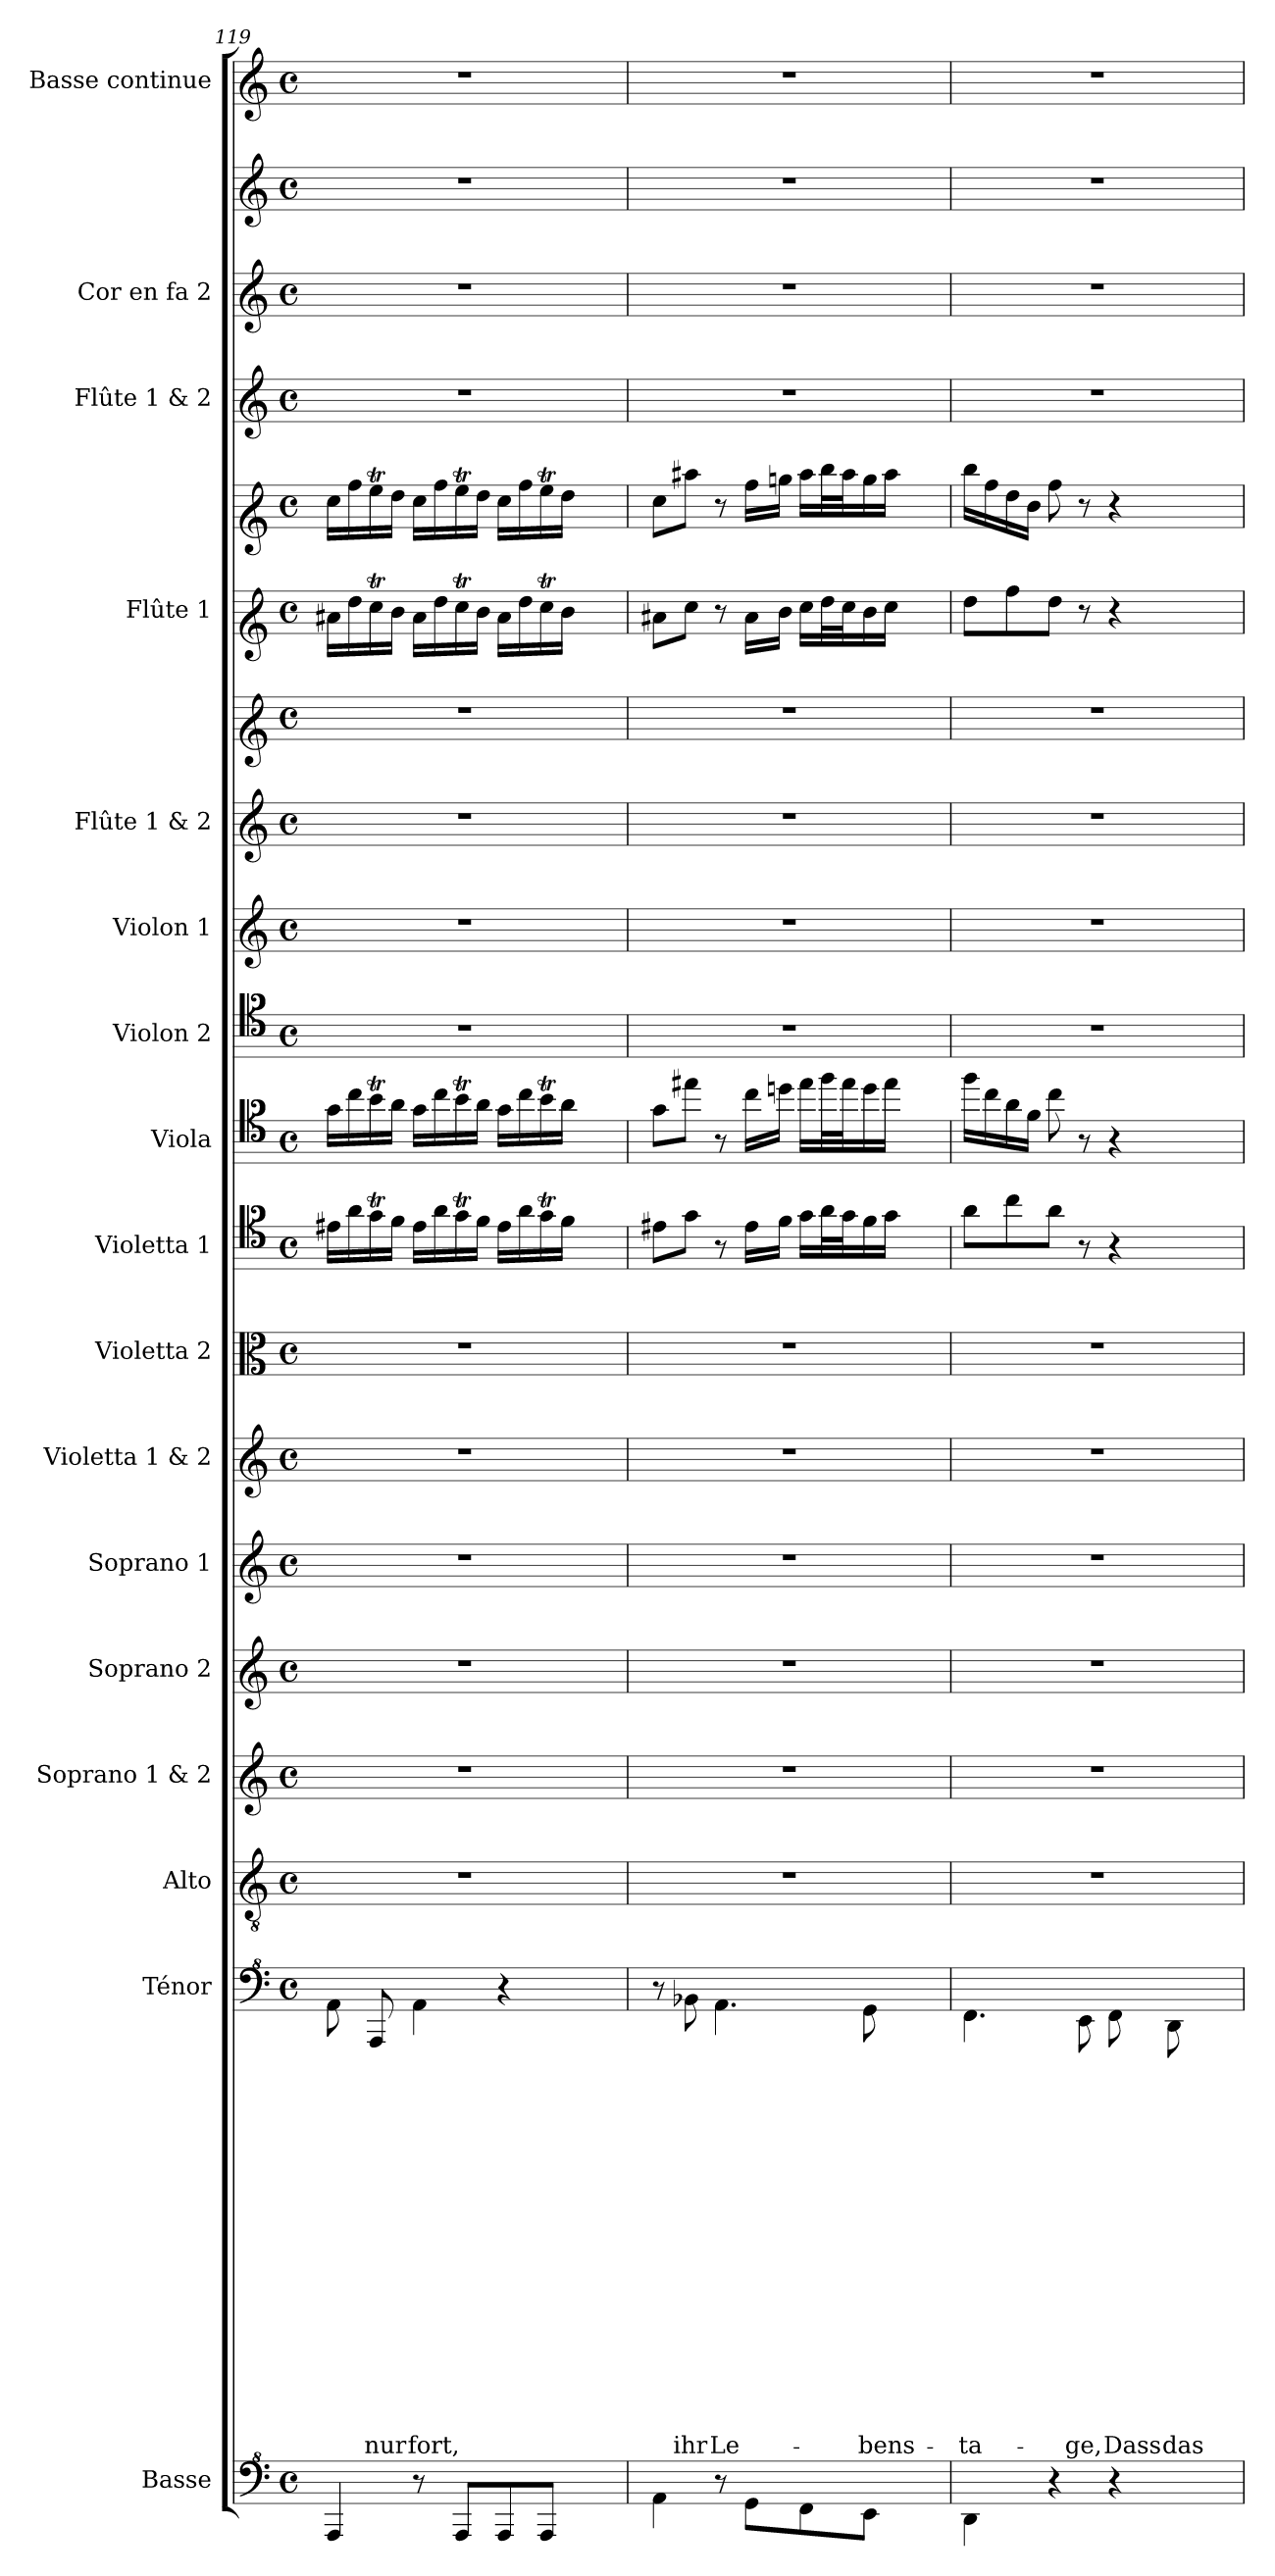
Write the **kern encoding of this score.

**kern	**kern	**text	**text	**text	**text	**text	**text	**text	**text	**text	**text	**text	**text	**text	**text	**text	**text	**text	**kern	**kern	**kern	**kern	**kern	**kern	**kern	**kern	**kern	**kern	**kern	**kern	**kern	**kern	**kern	**kern	**kern	**kern
*part17	*part16	*part16	*part16	*part16	*part16	*part16	*part16	*part16	*part16	*part16	*part16	*part16	*part16	*part16	*part16	*part16	*part16	*part16	*part15	*part14	*part13	*part12	*part11	*part10	*part9	*part8	*part7	*part6	*part5	*part5	*part4	*part4	*part3	*part2	*part2	*part1
*staff20	*staff19	*staff19	*staff19	*staff19	*staff19	*staff19	*staff19	*staff19	*staff19	*staff19	*staff19	*staff19	*staff19	*staff19	*staff19	*staff19	*staff19	*staff19	*staff18	*staff17	*staff16	*staff15	*staff14	*staff13	*staff12	*staff11	*staff10	*staff9	*staff8	*staff7	*staff6	*staff5	*staff4	*staff3	*staff2	*staff1
*I"Basse	*I"Ténor	*	*	*	*	*	*	*	*	*	*	*	*	*	*	*	*	*	*I"Alto	*I"Soprano 1 & 2	*I"Soprano 2	*I"Soprano 1	*I"Violetta 1 & 2	*I"Violetta 2	*I"Violetta 1	*I"Viola	*I"Violon 2	*I"Violon 1	*I"Flûte 1 & 2	*	*I"Flûte 1	*	*I"Flûte 1 & 2	*I"Cor en fa 2	*	*I"Basse continue
*I'Bas	*I'T	*	*	*	*	*	*	*	*	*	*	*	*	*	*	*	*	*	*I'A	*	*I'S 2	*I'S 1	*	*I'Vta 2	*I'Vta 1	*I'Vla	*I'Vln 2	*I'Vln 1	*I'Vln 1	*	*I'Fl 1	*	*	*I'Cor 2	*	*I'BC
*clefF^4	*clefF^4	*	*	*	*	*	*	*	*	*	*	*	*	*	*	*	*	*	*clefGv2	*clefG2	*clefG2	*clefG2	*clefG2	*clefC3	*clefC5	*clefC5	*clefC5	*clefG2	*clefG2	*clefG1	*clefG1	*clefG1	*clefG2	*clefG2	*clefG2	*clefG2
*ITrd7c12	*	*	*	*	*	*	*	*	*	*	*	*	*	*	*	*	*	*	*	*	*	*	*	*	*	*	*	*	*	*	*	*	*	*	*ITrd4c7	*ITrd4c7
*k[]	*k[]	*	*	*	*	*	*	*	*	*	*	*	*	*	*	*	*	*	*k[]	*k[]	*k[]	*k[]	*k[]	*k[]	*k[]	*k[]	*k[]	*k[]	*k[]	*k[]	*k[]	*k[]	*k[]	*k[]	*k[b-]	*k[b-]
*C:	*C:	*	*	*	*	*	*	*	*	*	*	*	*	*	*	*	*	*	*C:	*C:	*C:	*C:	*C:	*C:	*C:	*C:	*C:	*C:	*C:	*C:	*C:	*C:	*C:	*C:	*F:	*F:
*M4/4	*M4/4	*	*	*	*	*	*	*	*	*	*	*	*	*	*	*	*	*	*M4/4	*M4/4	*M4/4	*M4/4	*M4/4	*M4/4	*M4/4	*M4/4	*M4/4	*M4/4	*M4/4	*M4/4	*M4/4	*M4/4	*M4/4	*M4/4	*M4/4	*M4/4
*met(c)	*met(c)	*	*	*	*	*	*	*	*	*	*	*	*	*	*	*	*	*	*met(c)	*met(c)	*met(c)	*met(c)	*met(c)	*met(c)	*met(c)	*met(c)	*met(c)	*met(c)	*met(c)	*met(c)	*met(c)	*met(c)	*met(c)	*met(c)	*met(c)	*met(c)
=119	=119	=119	=119	=119	=119	=119	=119	=119	=119	=119	=119	=119	=119	=119	=119	=119	=119	=119	=119	=119	=119	=119	=119	=119	=119	=119	=119	=119	=119	=119	=119	=119	=119	=119	=119	=119
4AAA/	8A\	.	.	.	.	.	.	.	.	.	.	.	.	.	.	.	.	.	1r	1r	1r	1r	1r	1r	16c#X\LL	16e\LL	1r	1r	1r	1r	16cc#X\LL	16ee\LL	1r	1r	1r	1r
.	.	.	.	.	.	.	.	.	.	.	.	.	.	.	.	.	.	.	.	.	.	.	.	.	16f\	16a\	.	.	.	.	16ff\	16aa\	.	.	.	.
.	8AA/	.	.	.	.	.	.	.	.	.	.	.	.	.	.	.	.	nur	.	.	.	.	.	.	16et\	16gT\	.	.	.	.	16eet\	16ggT\	.	.	.	.
.	.	.	.	.	.	.	.	.	.	.	.	.	.	.	.	.	.	.	.	.	.	.	.	.	16d\JJ	16f\JJ	.	.	.	.	16dd\JJ	16ff\JJ	.	.	.	.
8r	4A\	.	.	.	.	.	.	.	.	.	.	.	.	.	.	.	.	fort,	.	.	.	.	.	.	16c#\LL	16e\LL	.	.	.	.	16cc#\LL	16ee\LL	.	.	.	.
.	.	.	.	.	.	.	.	.	.	.	.	.	.	.	.	.	.	.	.	.	.	.	.	.	16f\	16a\	.	.	.	.	16ff\	16aa\	.	.	.	.
8AAA/L	.	.	.	.	.	.	.	.	.	.	.	.	.	.	.	.	.	.	.	.	.	.	.	.	16et\	16gT\	.	.	.	.	16eet\	16ggT\	.	.	.	.
.	.	.	.	.	.	.	.	.	.	.	.	.	.	.	.	.	.	.	.	.	.	.	.	.	16d\JJ	16f\JJ	.	.	.	.	16dd\JJ	16ff\JJ	.	.	.	.
8AAA/	4r	.	.	.	.	.	.	.	.	.	.	.	.	.	.	.	.	.	.	.	.	.	.	.	16c#\LL	16e\LL	.	.	.	.	16cc#\LL	16ee\LL	.	.	.	.
.	.	.	.	.	.	.	.	.	.	.	.	.	.	.	.	.	.	.	.	.	.	.	.	.	16f\	16a\	.	.	.	.	16ff\	16aa\	.	.	.	.
8AAA/J	.	.	.	.	.	.	.	.	.	.	.	.	.	.	.	.	.	.	.	.	.	.	.	.	16et\	16gT\	.	.	.	.	16eet\	16ggT\	.	.	.	.
.	.	.	.	.	.	.	.	.	.	.	.	.	.	.	.	.	.	.	.	.	.	.	.	.	16d\JJ	16f\JJ	.	.	.	.	16dd\JJ	16ff\JJ	.	.	.	.
4ryy	4ryy	.	.	.	.	.	.	.	.	.	.	.	.	.	.	.	.	.	.	.	.	.	.	.	4ryy	4ryy	.	.	.	.	4ryy	4ryy	.	.	.	.
=120	=120	=120	=120	=120	=120	=120	=120	=120	=120	=120	=120	=120	=120	=120	=120	=120	=120	=120	=120	=120	=120	=120	=120	=120	=120	=120	=120	=120	=120	=120	=120	=120	=120	=120	=120	=120
4AA\	8r	.	.	.	.	.	.	.	.	.	.	.	.	.	.	.	.	.	1r	1r	1r	1r	1r	1r	8c#X\L	8e\L	1r	1r	1r	1r	8cc#X\L	8ee\L	1r	1r	1r	1r
.	8B-\	.	.	.	.	.	.	.	.	.	.	.	.	.	.	.	.	ihr	.	.	.	.	.	.	8e\J	8cc#X\J	.	.	.	.	8ee\J	8ccc#X\J	.	.	.	.
8r	4.A\	.	.	.	.	.	.	.	.	.	.	.	.	.	.	.	.	Le-	.	.	.	.	.	.	8r	8r	.	.	.	.	8r	8r	.	.	.	.
8GG\L	.	.	.	.	.	.	.	.	.	.	.	.	.	.	.	.	.	.	.	.	.	.	.	.	16c#\LL	16a\LL	.	.	.	.	16cc#\LL	16aa\LL	.	.	.	.
.	.	.	.	.	.	.	.	.	.	.	.	.	.	.	.	.	.	.	.	.	.	.	.	.	16d\JJ	16bn\JJ	.	.	.	.	16dd\JJ	16bbn\JJ	.	.	.	.
8FF\	.	.	.	.	.	.	.	.	.	.	.	.	.	.	.	.	.	.	.	.	.	.	.	.	16e\LL	16cc#\LL	.	.	.	.	16ee\LL	16ccc#\LL	.	.	.	.
.	.	.	.	.	.	.	.	.	.	.	.	.	.	.	.	.	.	.	.	.	.	.	.	.	32f\L	32dd\L	.	.	.	.	32ff\L	32ddd\L	.	.	.	.
.	.	.	.	.	.	.	.	.	.	.	.	.	.	.	.	.	.	.	.	.	.	.	.	.	32e\J	32cc#\J	.	.	.	.	32ee\J	32ccc#\J	.	.	.	.
8EE\J	8G\	.	.	.	.	.	.	.	.	.	.	.	.	.	.	.	.	-bens-	.	.	.	.	.	.	16d\	16b\	.	.	.	.	16dd\	16bb\	.	.	.	.
.	.	.	.	.	.	.	.	.	.	.	.	.	.	.	.	.	.	.	.	.	.	.	.	.	16e\JJ	16cc#\JJ	.	.	.	.	16ee\JJ	16ccc#\JJ	.	.	.	.
4ryy	4ryy	.	.	.	.	.	.	.	.	.	.	.	.	.	.	.	.	.	.	.	.	.	.	.	4ryy	4ryy	.	.	.	.	4ryy	4ryy	.	.	.	.
!!LO:LB:g=z
=121	=121	=121	=121	=121	=121	=121	=121	=121	=121	=121	=121	=121	=121	=121	=121	=121	=121	=121	=121	=121	=121	=121	=121	=121	=121	=121	=121	=121	=121	=121	=121	=121	=121	=121	=121	=121
4DD\	4.F\	.	.	.	.	.	.	.	.	.	.	.	.	.	.	.	.	-ta-	1r	1r	1r	1r	1r	1r	8f\L	16dd\LL	1r	1r	1r	1r	8ff\L	16ddd\LL	1r	1r	1r	1r
.	.	.	.	.	.	.	.	.	.	.	.	.	.	.	.	.	.	.	.	.	.	.	.	.	.	16a\	.	.	.	.	.	16aa\	.	.	.	.
.	.	.	.	.	.	.	.	.	.	.	.	.	.	.	.	.	.	.	.	.	.	.	.	.	8a\	16f\	.	.	.	.	8aa\	16ff\	.	.	.	.
.	.	.	.	.	.	.	.	.	.	.	.	.	.	.	.	.	.	.	.	.	.	.	.	.	.	16d\JJ	.	.	.	.	.	16dd\JJ	.	.	.	.
4r	.	.	.	.	.	.	.	.	.	.	.	.	.	.	.	.	.	.	.	.	.	.	.	.	8f\J	8a\	.	.	.	.	8ff\J	8aa\	.	.	.	.
.	8E\	.	.	.	.	.	.	.	.	.	.	.	.	.	.	.	.	-ge,	.	.	.	.	.	.	8r	8r	.	.	.	.	8r	8r	.	.	.	.
4r	8F\	.	.	.	.	.	.	.	.	.	.	.	.	.	.	.	.	Dass	.	.	.	.	.	.	4r	4r	.	.	.	.	4r	4r	.	.	.	.
.	8D\	.	.	.	.	.	.	.	.	.	.	.	.	.	.	.	.	das	.	.	.	.	.	.	.	.	.	.	.	.	.	.	.	.	.	.
4ryy	4ryy	.	.	.	.	.	.	.	.	.	.	.	.	.	.	.	.	.	.	.	.	.	.	.	4ryy	4ryy	.	.	.	.	4ryy	4ryy	.	.	.	.
=	=	=	=	=	=	=	=	=	=	=	=	=	=	=	=	=	=	=	=	=	=	=	=	=	=	=	=	=	=	=	=	=	=	=	=	=
*-	*-	*-	*-	*-	*-	*-	*-	*-	*-	*-	*-	*-	*-	*-	*-	*-	*-	*-	*-	*-	*-	*-	*-	*-	*-	*-	*-	*-	*-	*-	*-	*-	*-	*-	*-	*-
